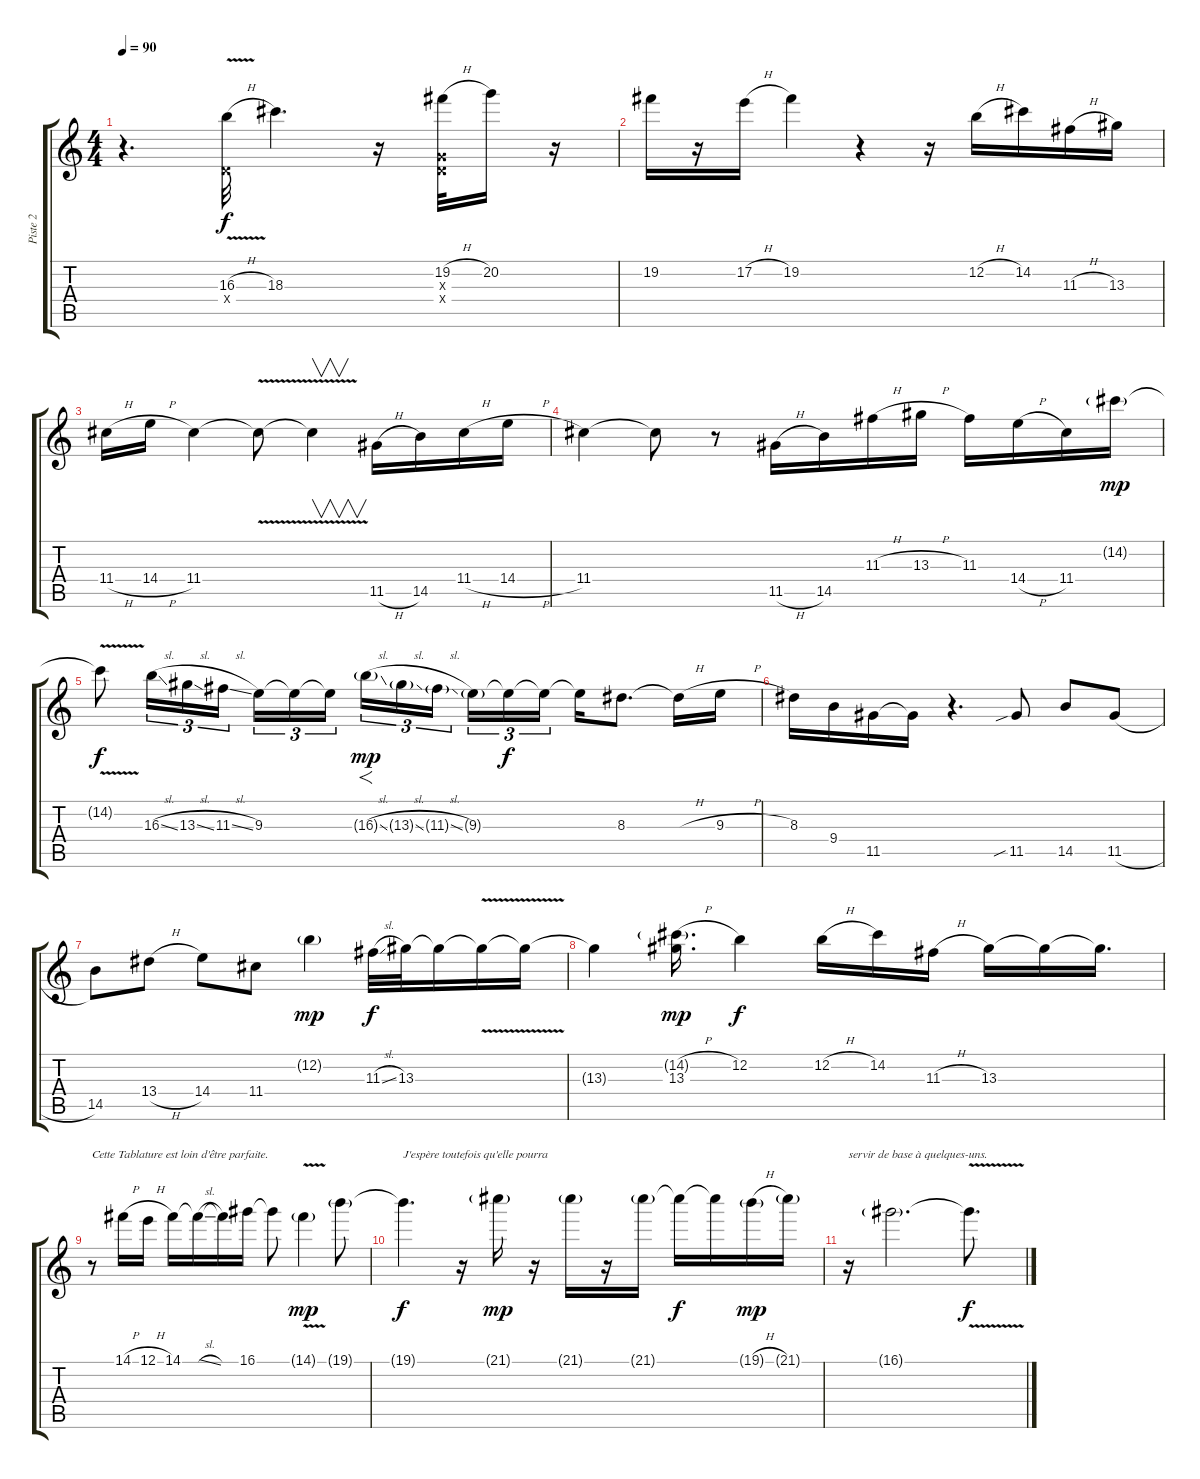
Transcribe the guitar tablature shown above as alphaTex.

\track ("Piste 2" "Piste 2") {instrument overdrivenguitar}
\staff {score tabs}
\tuning (E4 B3 G3 D3 A2 E2) {hide}
\ts (4 4)
\tempo 90
\clef g2
\ks c
r.4{d dy f} (16.3{v h} 0.4{x}).32 18.3.4{d} r.16 (19.2{h} 0.3{x} 0.4{x}).32 20.2.16 r.16 |
19.2.16 r.16 17.2{h}.16 19.2.4 r.4 r.16 12.2{h}.16 14.2.16 11.3{h}.16 13.3.16 |
11.4{h}.16 14.4{h}.16 11.4.4 11.4{v t}.8 11.4{t}.4{v} 11.5{h}.16 14.5.16 11.4{h}.16 14.4{h}.16 |
11.4.4 11.4{t}.8 r.8 11.5{h}.16 14.5.16 11.3{h}.16 13.3{h}.16 11.3.16 14.4{h}.16 11.4.16 14.2{g}.16{dy mp} |
14.2{v t}.8{dy f} 16.3{sl}.16{tu (3 2)} 13.3{sl}.16{tu (3 2)} 11.3{sl}.16{tu (3 2)} 9.3.16{tu (3 2)} 9.3{t}.16{tu (3 2)} 9.3{t}.16{tu (3 2) beam splitsecondary} 16.3{sl g}.16{f tu (3 2) dy mp} 13.3{sl g}.16{tu (3 2)} 11.3{sl g}.16{tu (3 2)} 9.3{g}.16{tu (3 2)} 9.3{t}.16{tu (3 2) dy f} 9.3{t}.16{tu (3 2) beam splitsecondary} 9.3{t}.16 8.3.8{d} 8.3{h t}.16 9.3{h}.16 |
8.3.16 9.4.16 11.5.16 11.5{t}.16 r.4{d} 11.5{sib}.8 14.5.8 11.5{h}.8 |
14.5.8 13.4{h}.8 14.4.8 11.4.8 12.2{g}.4{dy mp} 11.3{sl}.32{dy f} 13.3.32 13.3{t}.16 13.3{v t}.16 13.3{t}.16 |
13.3{t}.4 (14.2{h g} 13.3).16{d dy mp} 12.2.4{dy f} 12.2{h}.16 14.2.16 11.3{h}.16 13.3.16 13.3{t}.16 13.3{t}.16{d} |
r.8{txt "Cette Tablature est loin d'être parfaite."} 14.1{h}.16 12.1{h}.16 14.1.16 14.1{sl t}.16 14.1{t}.16 16.1.16 16.1{t}.8 14.1{v g}.4{dy mp} 19.1{g}.8 |
19.1{t}.4{d txt "J'espère toutefois qu'elle pourra" dy f} r.16 21.1{g}.16{dy mp} r.16 21.1{g}.16 r.16 21.1{g}.16 21.1{t}.16{dy f} 21.1{t}.16 19.1{h g}.16{dy mp} 21.1{g}.16 |
r.16{txt "servir de base à quelques-uns."} 16.1{g}.2{d} 16.1{v t}.8{d dy f}
